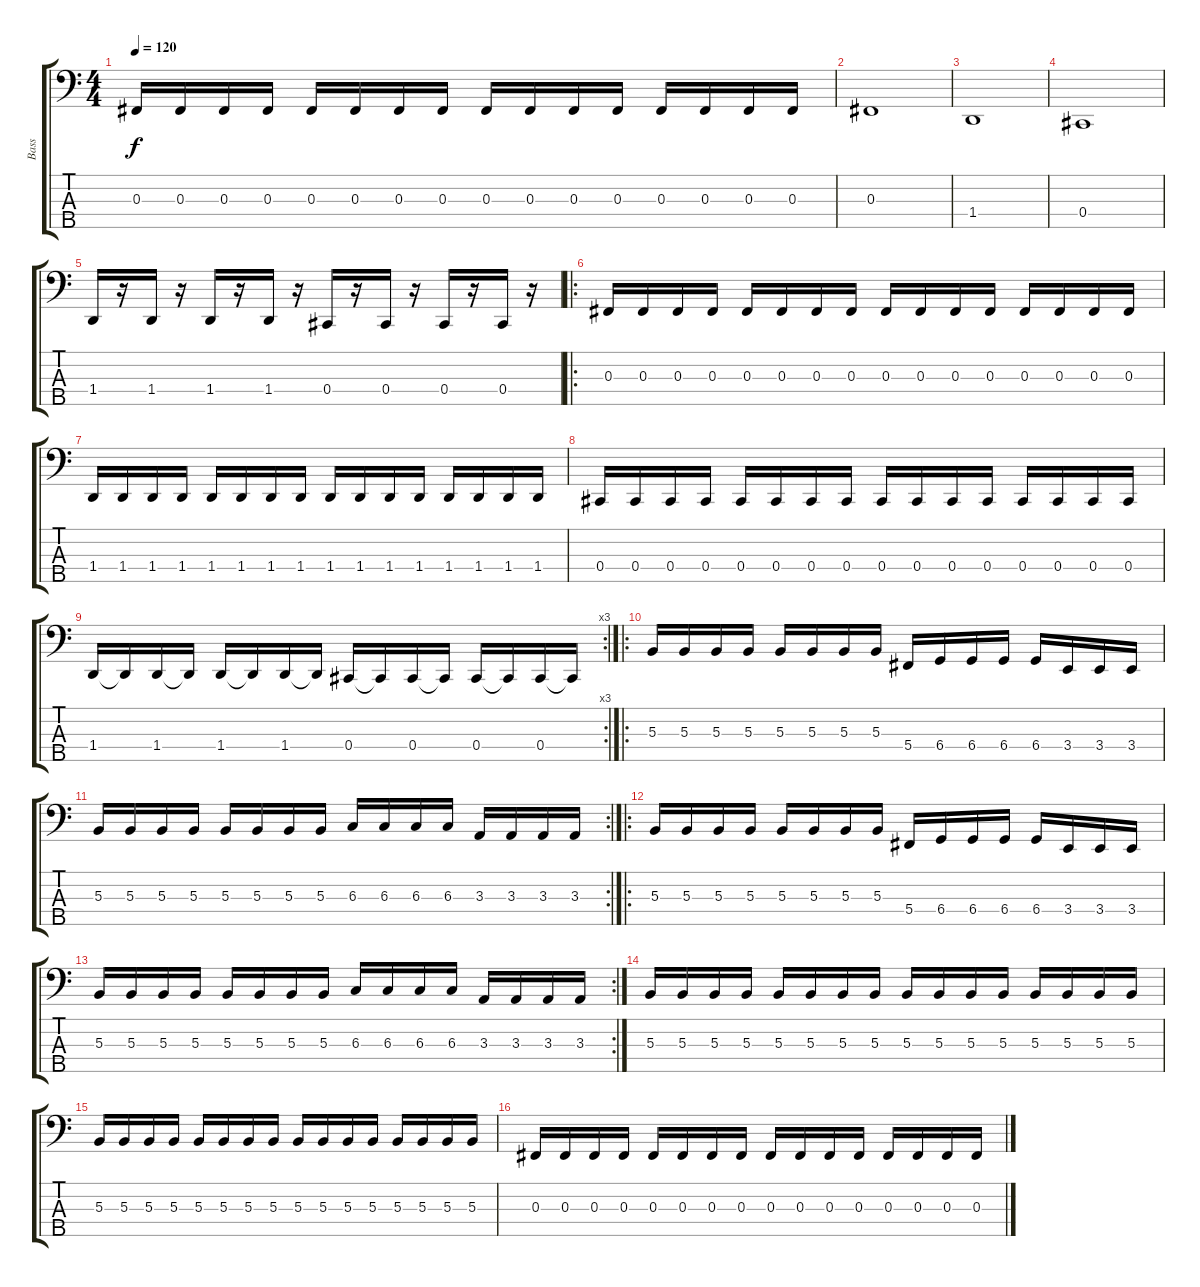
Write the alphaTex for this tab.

\track ("Bass" "Bass") {instrument electricbasspick}
\staff {score tabs}
\tuning (E2 B1 Gb1 Db1 Ab0) {hide}
\ts (4 4)
\tempo 120
\clef f4
\ks c
0.3.16{dy f} 0.3.16 0.3.16 0.3.16 0.3.16 0.3.16 0.3.16 0.3.16 0.3.16 0.3.16 0.3.16 0.3.16 0.3.16 0.3.16 0.3.16 0.3.16 |
0.3.1 |
1.4.1 |
0.4.1 |
1.4.16 r.16 1.4.16 r.16 1.4.16 r.16 1.4.16 r.16 0.4.16 r.16 0.4.16 r.16 0.4.16 r.16 0.4.16 r.16 |
\ro
0.3.16 0.3.16 0.3.16 0.3.16 0.3.16 0.3.16 0.3.16 0.3.16 0.3.16 0.3.16 0.3.16 0.3.16 0.3.16 0.3.16 0.3.16 0.3.16 |
1.4.16 1.4.16 1.4.16 1.4.16 1.4.16 1.4.16 1.4.16 1.4.16 1.4.16 1.4.16 1.4.16 1.4.16 1.4.16 1.4.16 1.4.16 1.4.16 |
0.4.16 0.4.16 0.4.16 0.4.16 0.4.16 0.4.16 0.4.16 0.4.16 0.4.16 0.4.16 0.4.16 0.4.16 0.4.16 0.4.16 0.4.16 0.4.16 |
\rc 3
1.4.16 1.4{t}.16 1.4.16 1.4{t}.16 1.4.16 1.4{t}.16 1.4.16 1.4{t}.16 0.4.16 0.4{t}.16 0.4.16 0.4{t}.16 0.4.16 0.4{t}.16 0.4.16 0.4{t}.16 |
\ro
5.3.16 5.3.16 5.3.16 5.3.16 5.3.16 5.3.16 5.3.16 5.3.16 5.4.16 6.4.16 6.4.16 6.4.16 6.4.16 3.4.16 3.4.16 3.4.16 |
\rc 2
5.3.16 5.3.16 5.3.16 5.3.16 5.3.16 5.3.16 5.3.16 5.3.16 6.3.16 6.3.16 6.3.16 6.3.16 3.3.16 3.3.16 3.3.16 3.3.16 |
\ro
5.3.16 5.3.16 5.3.16 5.3.16 5.3.16 5.3.16 5.3.16 5.3.16 5.4.16 6.4.16 6.4.16 6.4.16 6.4.16 3.4.16 3.4.16 3.4.16 |
\rc 2
5.3.16 5.3.16 5.3.16 5.3.16 5.3.16 5.3.16 5.3.16 5.3.16 6.3.16 6.3.16 6.3.16 6.3.16 3.3.16 3.3.16 3.3.16 3.3.16 |
5.3.16 5.3.16 5.3.16 5.3.16 5.3.16 5.3.16 5.3.16 5.3.16 5.3.16 5.3.16 5.3.16 5.3.16 5.3.16 5.3.16 5.3.16 5.3.16 |
5.3.16 5.3.16 5.3.16 5.3.16 5.3.16 5.3.16 5.3.16 5.3.16 5.3.16 5.3.16 5.3.16 5.3.16 5.3.16 5.3.16 5.3.16 5.3.16 |
0.3.16 0.3.16 0.3.16 0.3.16 0.3.16 0.3.16 0.3.16 0.3.16 0.3.16 0.3.16 0.3.16 0.3.16 0.3.16 0.3.16 0.3.16 0.3.16
